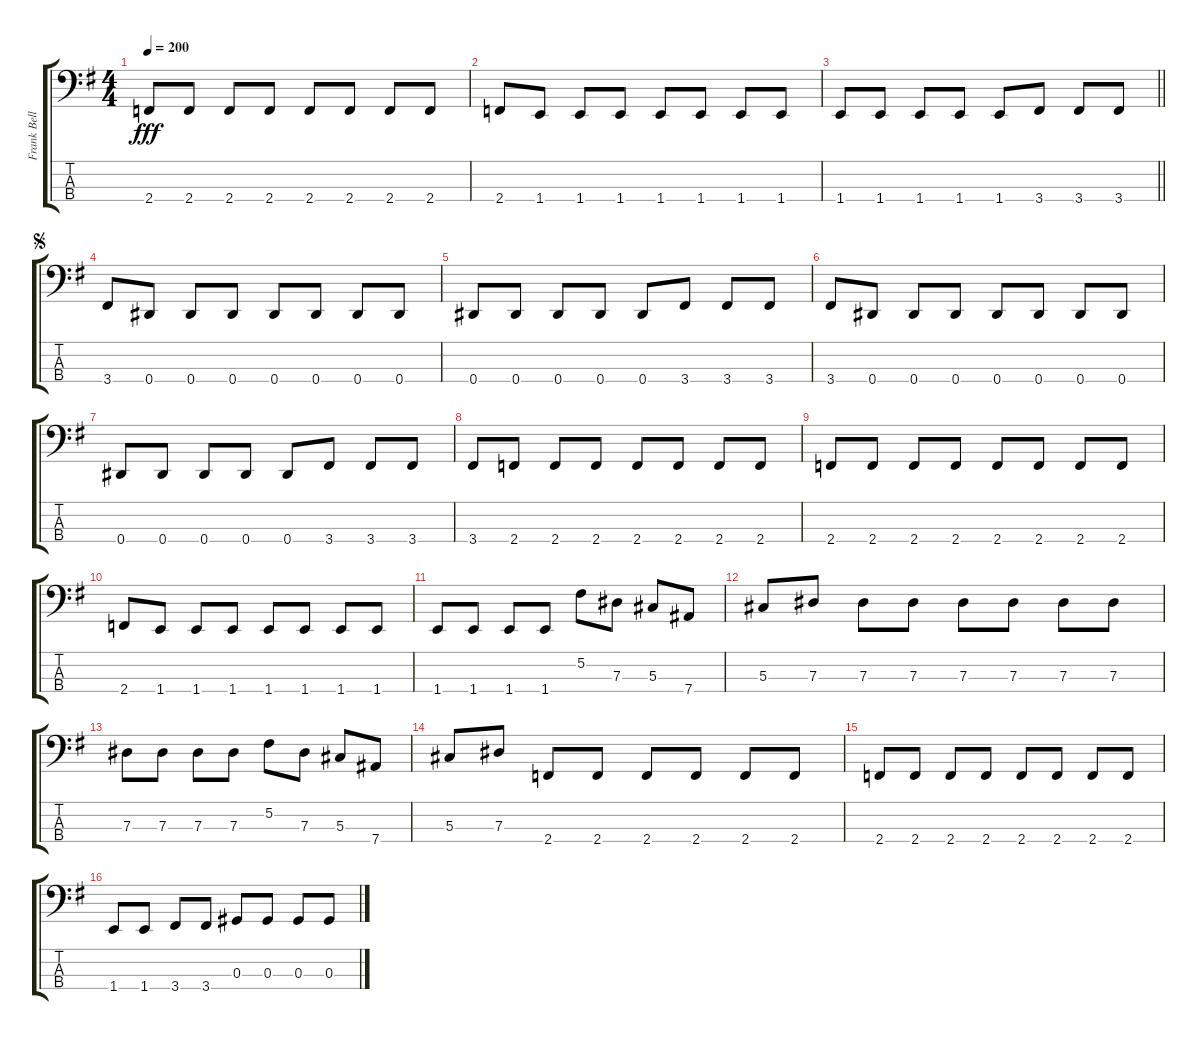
\track ("Frank Bello" "Frank Bell") {instrument electricbassfinger}
\staff {score tabs}
\tuning (Gb2 Db2 Ab1 Eb1) {hide}
\ts (4 4)
\tempo 200
\clef f4
\ks g
2.4.8{dy fff} 2.4.8 2.4.8 2.4.8 2.4.8 2.4.8 2.4.8 2.4.8 |
2.4.8 1.4.8 1.4.8 1.4.8 1.4.8 1.4.8 1.4.8 1.4.8 |
\barLineRight lightlight
1.4.8 1.4.8 1.4.8 1.4.8 1.4.8 3.4.8 3.4.8 3.4.8 |
\jump segno
3.4.8 0.4.8 0.4.8 0.4.8 0.4.8 0.4.8 0.4.8 0.4.8 |
0.4.8 0.4.8 0.4.8 0.4.8 0.4.8 3.4.8 3.4.8 3.4.8 |
3.4.8 0.4.8 0.4.8 0.4.8 0.4.8 0.4.8 0.4.8 0.4.8 |
0.4.8 0.4.8 0.4.8 0.4.8 0.4.8 3.4.8 3.4.8 3.4.8 |
3.4.8 2.4.8 2.4.8 2.4.8 2.4.8 2.4.8 2.4.8 2.4.8 |
2.4.8 2.4.8 2.4.8 2.4.8 2.4.8 2.4.8 2.4.8 2.4.8 |
2.4.8 1.4.8 1.4.8 1.4.8 1.4.8 1.4.8 1.4.8 1.4.8 |
1.4.8 1.4.8 1.4.8 1.4.8 5.2.8 7.3.8 5.3.8 7.4.8 |
5.3.8 7.3.8 7.3.8 7.3.8 7.3.8 7.3.8 7.3.8 7.3.8 |
7.3.8 7.3.8 7.3.8 7.3.8 5.2.8 7.3.8 5.3.8 7.4.8 |
5.3.8 7.3.8 2.4.8 2.4.8 2.4.8 2.4.8 2.4.8 2.4.8 |
2.4.8 2.4.8 2.4.8 2.4.8 2.4.8 2.4.8 2.4.8 2.4.8 |
1.4.8 1.4.8 3.4.8 3.4.8 0.3.8 0.3.8 0.3.8 0.3.8
